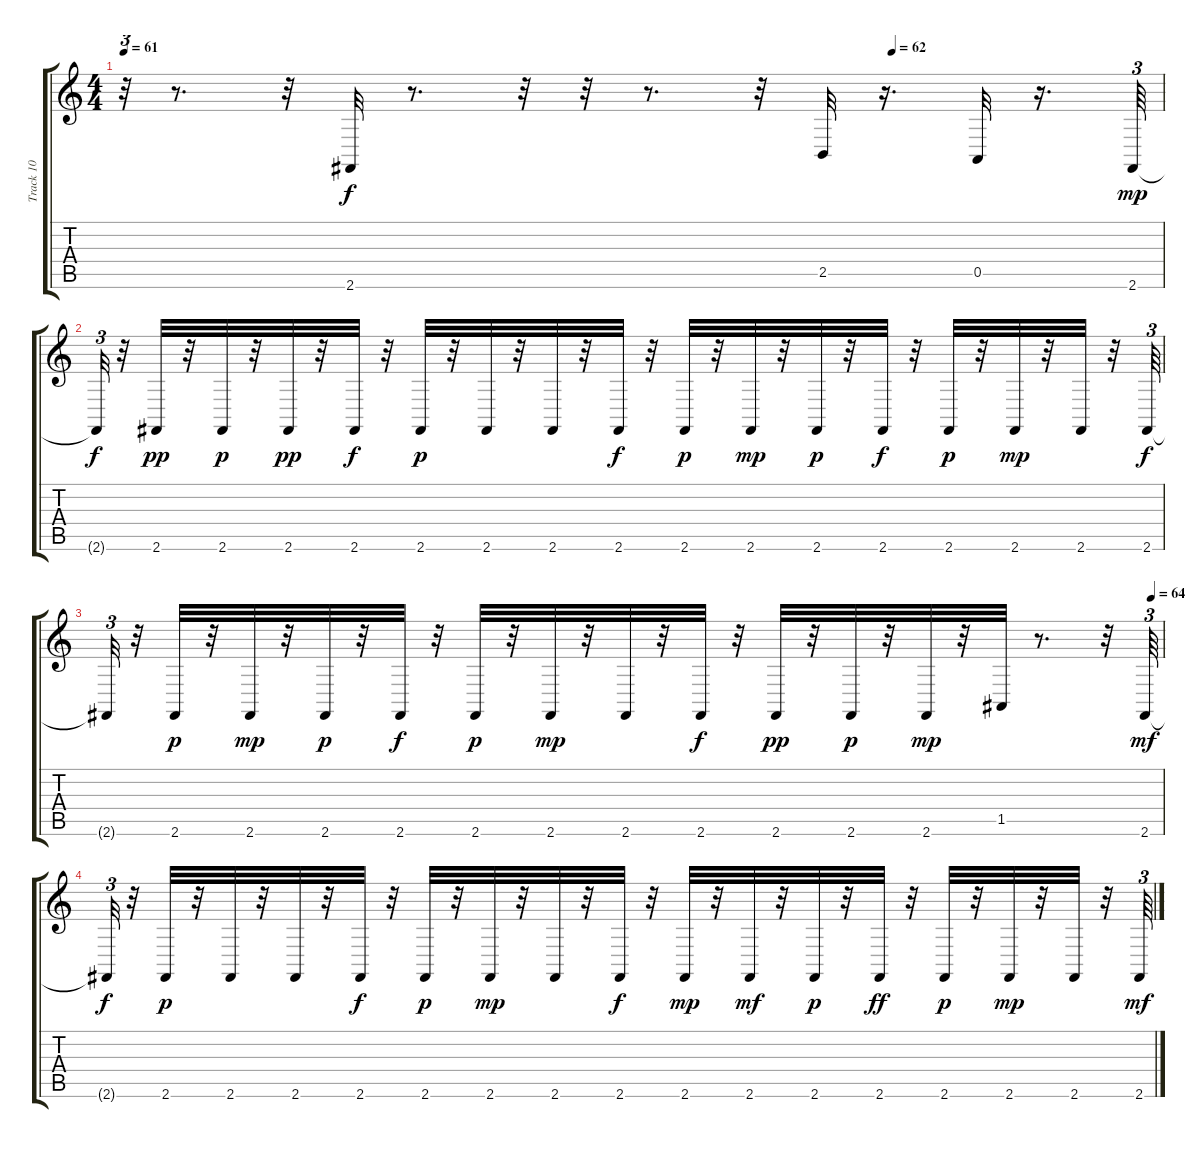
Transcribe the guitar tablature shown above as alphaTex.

\track ("Track 10" "Track 10") {instrument melodictom}
\staff {score tabs}
\tuning (E4 B3 G3 D3 A2 E2) {hide}
\ts (4 4)
\tempo 61
\tempo (62 0.7395833333333334)
\clef g2
\ks c
r.32{tu (3 2) dy f} r.8{d} r.32 2.6.32 r.8{d} r.32 r.32 r.8{d} r.32 2.5.32 r.16{d} 0.5.32 r.16{d} 2.6.64{tu (3 2) dy mp} |
2.6{t}.32{tu (3 2) dy f} r.32 2.6.32{dy pp} r.32 2.6.32{dy p} r.32 2.6.32{dy pp} r.32 2.6.32{dy f} r.32 2.6.32{dy p} r.32 2.6.32 r.32 2.6.32 r.32 2.6.32{dy f} r.32 2.6.32{dy p} r.32 2.6.32{dy mp} r.32 2.6.32{dy p} r.32 2.6.32{dy f} r.32 2.6.32{dy p} r.32 2.6.32{dy mp} r.32 2.6.32 r.32 2.6.64{tu (3 2) dy f} |
\tempo (64 0.9895833333333334)
2.6{t}.32{tu (3 2)} r.32 2.6.32{dy p} r.32 2.6.32{dy mp} r.32 2.6.32{dy p} r.32 2.6.32{dy f} r.32 2.6.32{dy p} r.32 2.6.32{dy mp} r.32 2.6.32 r.32 2.6.32{dy f} r.32 2.6.32{dy pp} r.32 2.6.32{dy p} r.32 2.6.32{dy mp} r.32 1.5.32 r.8{d} r.32 2.6.64{tu (3 2) dy mf} |
2.6{t}.32{tu (3 2) dy f} r.32 2.6.32{dy p} r.32 2.6.32 r.32 2.6.32 r.32 2.6.32{dy f} r.32 2.6.32{dy p} r.32 2.6.32{dy mp} r.32 2.6.32 r.32 2.6.32{dy f} r.32 2.6.32{dy mp} r.32 2.6.32{dy mf} r.32 2.6.32{dy p} r.32 2.6.32{dy ff} r.32 2.6.32{dy p} r.32 2.6.32{dy mp} r.32 2.6.32 r.32 2.6.64{tu (3 2) dy mf}
